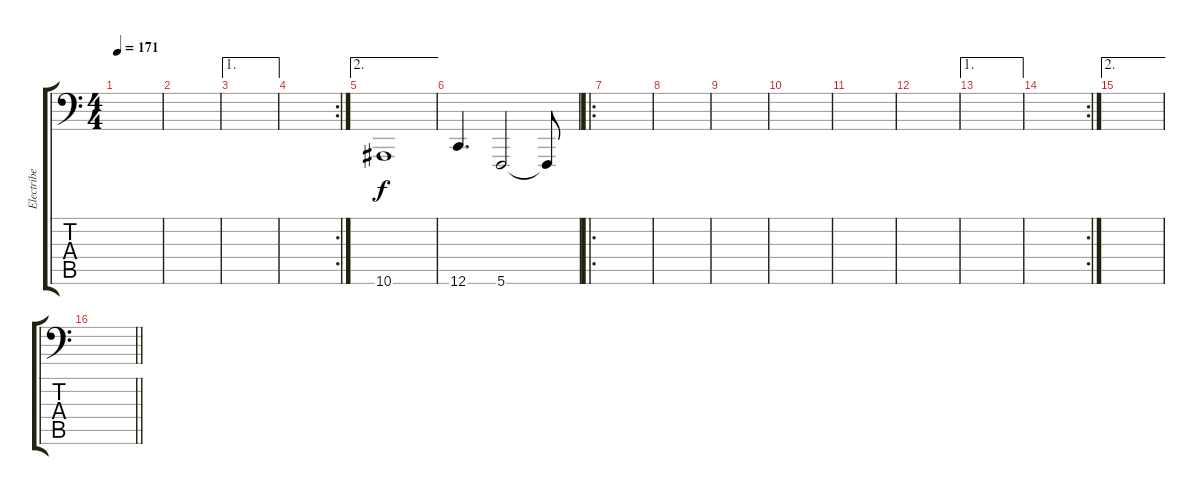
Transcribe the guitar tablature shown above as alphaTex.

\track ("Electribe 1" "Electribe ") {instrument lead2sawtooth}
\staff {score tabs}
\tuning (D4 A3 F3 C3 G2 C1) {hide}
\ts (4 4)
\tempo 171
\clef f4
\ks c
|
|
\ae 1
|
\rc 2
|
\ae 2
10.6.1 |
12.6.4{d} 5.6.2 5.6{t}.8 |
\ro
|
|
|
|
|
|
\ae 1
|
\rc 2
|
\ae 2
|
\barLineRight lightlight
